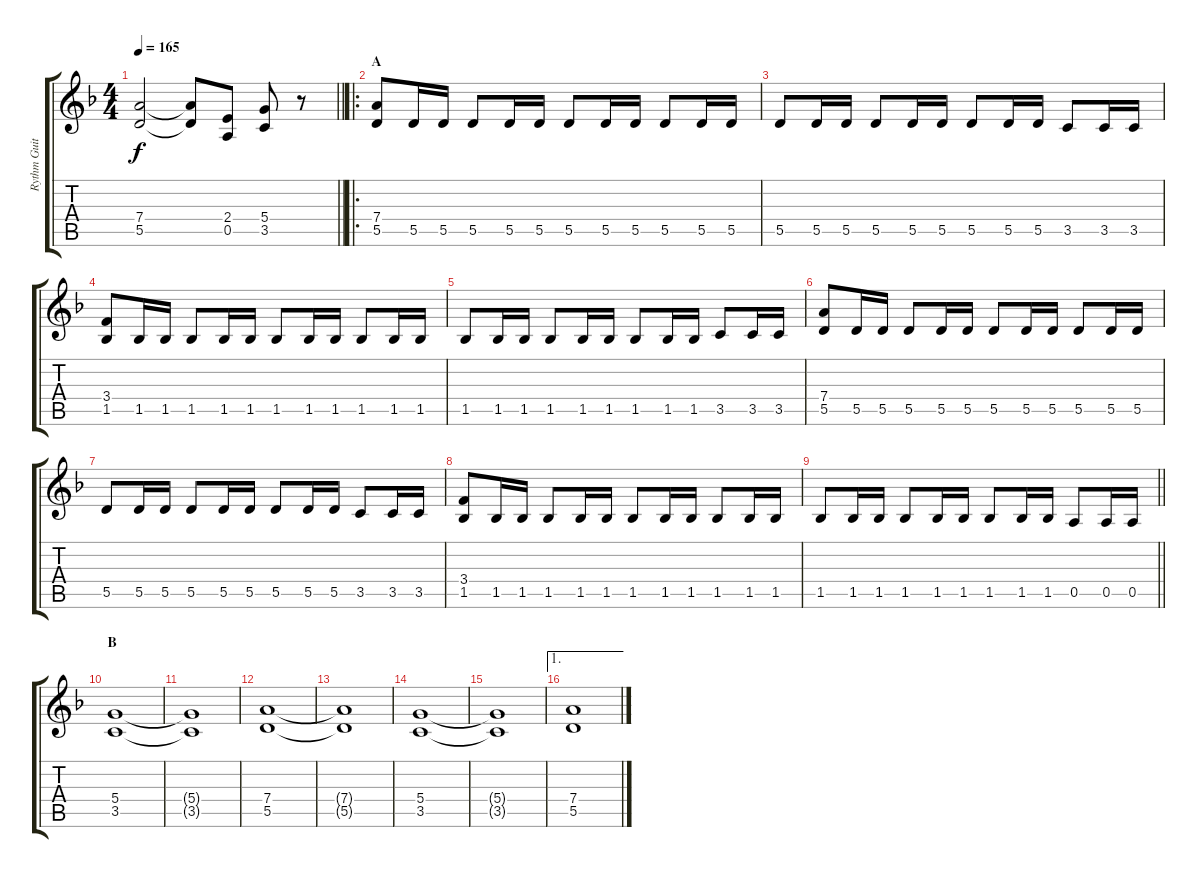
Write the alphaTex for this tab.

\track ("Rythm Guitar I" "Rythm Guit") {instrument distortionguitar}
\staff {score tabs}
\tuning (E4 B3 G3 D3 A2 E2) {hide}
\ts (4 4)
\tempo 165
\clef g2
\barLineRight lightlight
\ks f
(7.4{t} 5.5{t}).2{dy f} (7.4{t} 5.5{t}).8 (2.4 0.5).8 (5.4 3.5).8 r.8 |
\ro
\section ("" "A")
(7.4 5.5).8 5.5.16 5.5.16 5.5.8 5.5.16 5.5.16 5.5.8 5.5.16 5.5.16 5.5.8 5.5.16 5.5.16 |
5.5.8 5.5.16 5.5.16 5.5.8 5.5.16 5.5.16 5.5.8 5.5.16 5.5.16 3.5.8 3.5.16 3.5.16 |
(3.4 1.5).8 1.5.16 1.5.16 1.5.8 1.5.16 1.5.16 1.5.8 1.5.16 1.5.16 1.5.8 1.5.16 1.5.16 |
1.5.8 1.5.16 1.5.16 1.5.8 1.5.16 1.5.16 1.5.8 1.5.16 1.5.16 3.5.8 3.5.16 3.5.16 |
(7.4 5.5).8 5.5.16 5.5.16 5.5.8 5.5.16 5.5.16 5.5.8 5.5.16 5.5.16 5.5.8 5.5.16 5.5.16 |
5.5.8 5.5.16 5.5.16 5.5.8 5.5.16 5.5.16 5.5.8 5.5.16 5.5.16 3.5.8 3.5.16 3.5.16 |
(3.4 1.5).8 1.5.16 1.5.16 1.5.8 1.5.16 1.5.16 1.5.8 1.5.16 1.5.16 1.5.8 1.5.16 1.5.16 |
\barLineRight lightlight
1.5.8 1.5.16 1.5.16 1.5.8 1.5.16 1.5.16 1.5.8 1.5.16 1.5.16 0.5.8 0.5.16 0.5.16 |
\section ("" "B")
(5.4 3.5).1 |
(5.4{t} 3.5{t}).1 |
(7.4 5.5).1 |
(7.4{t} 5.5{t}).1 |
(5.4 3.5).1 |
(5.4{t} 3.5{t}).1 |
\ae 1
(7.4 5.5).1
